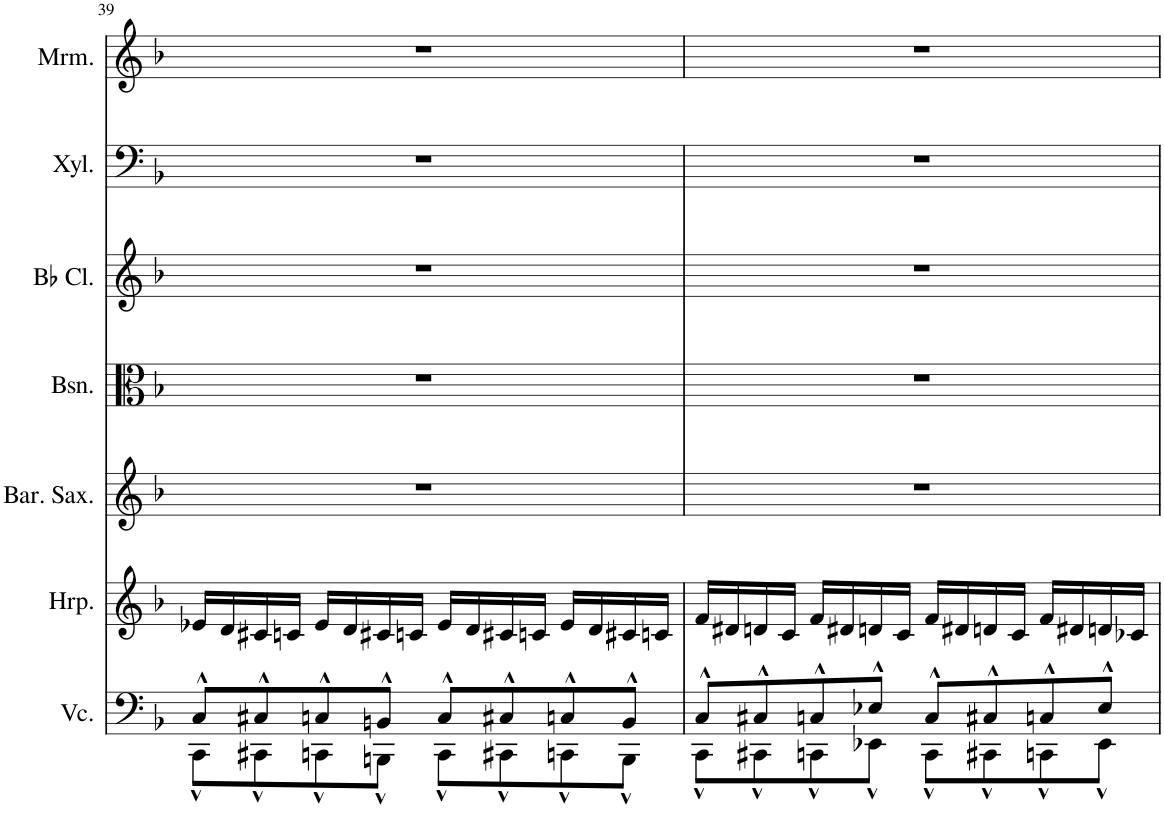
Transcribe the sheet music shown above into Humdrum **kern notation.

**kern	**kern	**kern	**kern	**kern	**kern	**kern
*part7	*part6	*part5	*part4	*part3	*part2	*part1
*staff7	*staff6	*staff5	*staff4	*staff3	*staff2	*staff1
*I"Violoncello	*I"Harp	*I"Baritone Saxophone	*I"Bassoon	*I"Bb Clarinet	*I"Xylophone	*I"Marimba
*I'Vc.	*I'Hrp.	*I'Bar. Sax.	*I'Bsn.	*I'Bb Cl.	*I'Xyl.	*I'Mrm.
!!LO:PB:g=z
*clefF4	*clefG2	*clefG2	*clefC3	*clefG2	*clefF4	*clefG2
*	*Trd8c14	*Trd12c21	*	*Trd1c2	*Trd-7c-12	*
*k[b-]	*k[b-]	*k[b-]	*k[b-]	*k[b-]	*k[b-]	*k[b-]
*M4/4	*M4/4	*M4/4	*M4/4	*M4/4	*M4/4	*M4/4
=39	=39	=39	=39	=39	=39	=39
*^	*	*	*	*	*	*
8C^^/L	8CC^^\L	16e-X/LL	1r	1r	1r	1r	1r
.	.	16d/	.	.	.	.	.
8C#X^^/	8CC#X^^\	16c#X/	.	.	.	.	.
.	.	16cn/JJ	.	.	.	.	.
8Cn^^/	8CCn^^\	16e-/LL	.	.	.	.	.
.	.	16d/	.	.	.	.	.
8BBn^^/J	8BBBn^^\J	16c#X/	.	.	.	.	.
.	.	16cn/JJ	.	.	.	.	.
8C^^/L	8CC^^\L	16e-/LL	.	.	.	.	.
.	.	16d/	.	.	.	.	.
8C#X^^/	8CC#X^^\	16c#X/	.	.	.	.	.
.	.	16cn/JJ	.	.	.	.	.
8Cn^^/	8CCn^^\	16e-/LL	.	.	.	.	.
.	.	16d/	.	.	.	.	.
8BB^^/J	8BBB^^\J	16c#X/	.	.	.	.	.
.	.	16cn/JJ	.	.	.	.	.
=40	=40	=40	=40	=40	=40	=40	=40
8C^^/L	8CC^^\L	16f/LL	1r	1r	1r	1r	1r
.	.	16d#X/	.	.	.	.	.
8C#X^^/	8CC#X^^\	16dn/	.	.	.	.	.
.	.	16c/JJ	.	.	.	.	.
8Cn^^/	8CCn^^\	16f/LL	.	.	.	.	.
.	.	16d#X/	.	.	.	.	.
8E-X^^/J	8EE-X^^\J	16dn/	.	.	.	.	.
.	.	16c/JJ	.	.	.	.	.
8C^^/L	8CC^^\L	16f/LL	.	.	.	.	.
.	.	16d#X/	.	.	.	.	.
8C#X^^/	8CC#X^^\	16dn/	.	.	.	.	.
.	.	16c/JJ	.	.	.	.	.
8Cn^^/	8CCn^^\	16f/LL	.	.	.	.	.
.	.	16d#X/	.	.	.	.	.
8E-^^/J	8EE-^^\J	16dn/	.	.	.	.	.
.	.	16c-X/JJ	.	.	.	.	.
*v	*v	*	*	*	*	*	*
=	=	=	=	=	=	=
*-	*-	*-	*-	*-	*-	*-
